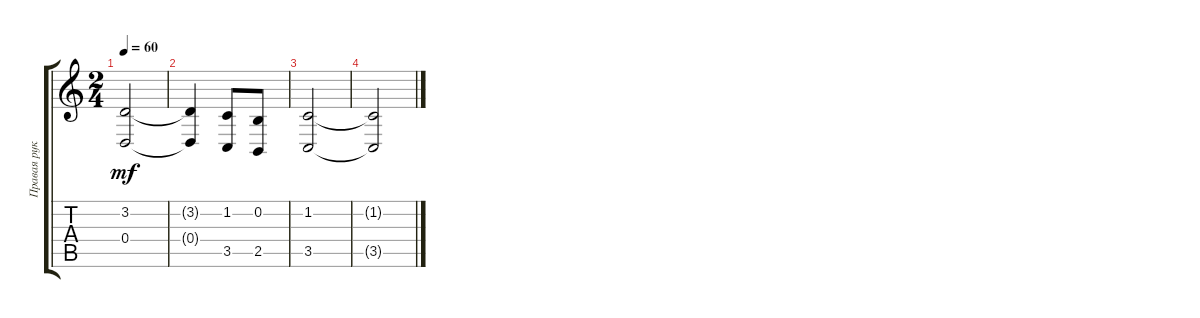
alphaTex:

\track ("Правая рука" "Правая рук") {instrument brightacousticpiano}
\staff {score tabs}
\tuning (E4 B3 G3 D3 A2 E2) {hide}
\ts (2 4)
\tempo 60
\clef g2
\ks c
(3.2 0.4).2{dy mf} |
(3.2{t} 0.4{t}).4 (1.2 3.5).8 (0.2 2.5).8 |
(1.2 3.5).2 |
(1.2{t} 3.5{t}).2
